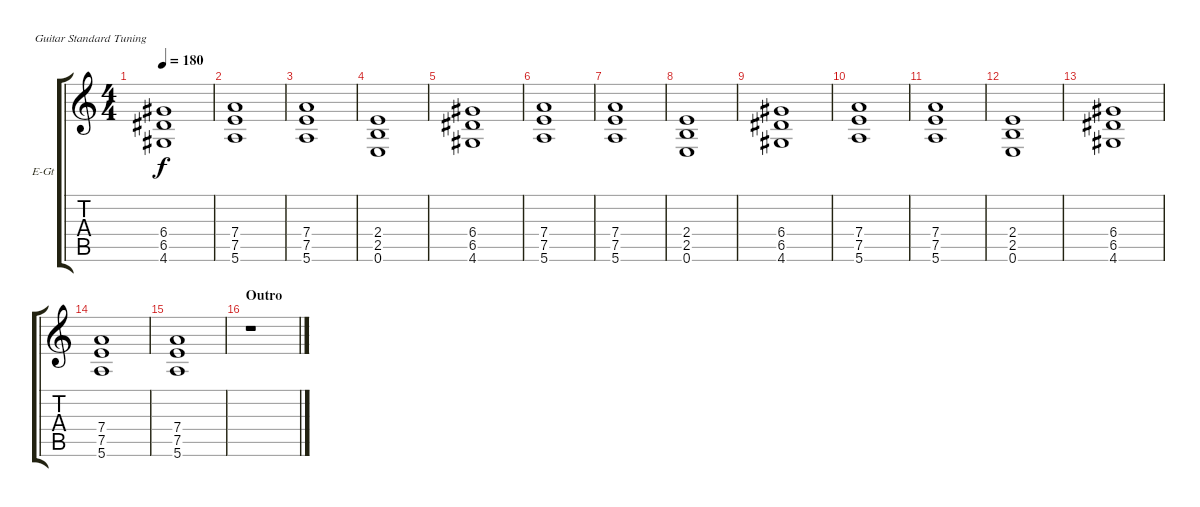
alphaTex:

\defaultSystemsLayout 4
\bracketExtendMode groupsimilarinstruments
\firstSystemTrackNameOrientation horizontal
\otherSystemsTrackNameOrientation horizontal
\track ("Electric Guitar" "E-Gt") {instrument distortionguitar}
\staff {score tabs}
\tuning (E4 B3 G3 D3 A2 E2)
\ts (4 4)
\tempo 180
\clef g2
\ks c
(6.5 4.6 6.4).1{dy f} |
(7.5 5.6 7.4).1 |
(7.5 5.6 7.4).1 |
(2.5 0.6 2.4).1 |
(6.5 4.6 6.4).1 |
(7.5 5.6 7.4).1 |
(7.5 5.6 7.4).1 |
(2.5 0.6 2.4).1 |
(6.5 4.6 6.4).1 |
(7.5 5.6 7.4).1 |
(7.5 5.6 7.4).1 |
(2.5 0.6 2.4).1 |
(6.5 4.6 6.4).1 |
(7.5 5.6 7.4).1 |
(7.5 5.6 7.4).1 |
\section ("" "Outro")
r.1
